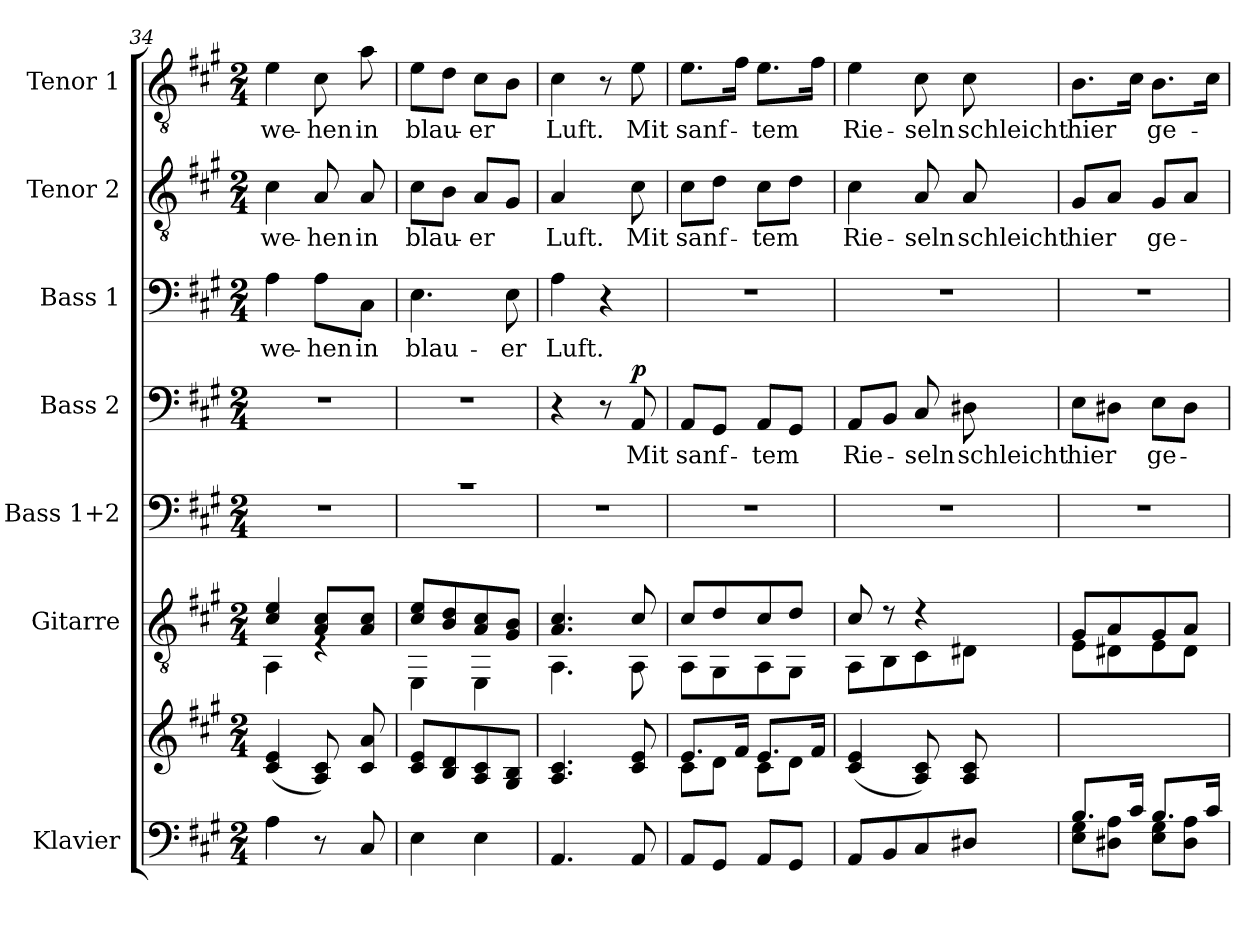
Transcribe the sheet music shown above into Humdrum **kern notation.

**kern	**kern	**kern	**kern	**kern	**text	**dynam	**kern	**text	**kern	**text	**kern	**text
*part7	*part7	*part6	*part5	*part4	*part4	*part4	*part3	*part3	*part2	*part2	*part1	*part1
*staff8	*staff7	*staff6	*staff5	*staff4	*staff4	*staff4	*staff3	*staff3	*staff2	*staff2	*staff1	*staff1
*I"Klavier	*	*I"Gitarre	*I"Bass 1+2	*I"Bass 2	*	*	*I"Bass 1	*	*I"Tenor 2	*	*I"Tenor 1	*
*clefF4	*clefG2	*clefGv2	*clefF4	*clefF4	*	*	*clefF4	*	*clefGv2	*	*clefGv2	*
*k[f#c#g#]	*k[f#c#g#]	*k[f#c#g#]	*k[f#c#g#]	*k[f#c#g#]	*	*	*k[f#c#g#]	*	*k[f#c#g#]	*	*k[f#c#g#]	*
*M2/4	*M2/4	*M2/4	*M2/4	*M2/4	*	*	*M2/4	*	*M2/4	*	*M2/4	*
=34	=34	=34	=34	=34	=34	=34	=34	=34	=34	=34	=34	=34
*	*	*^	*	*	*	*	*	*	*	*	*	*
!	!	!	!	!	!	!	!	!	!LO:LY:b	!	!LO:LY:b	!	!LO:LY:b
4A\	(4c#/ 4e/	4c#/ 4e/	4AA\	2r	2r	.	.	4A\	we-	4c#\	we-	4e\	we-
!	!	!	!	!	!	!	!	!	!LO:LY:b	!	!LO:LY:b	!	!LO:LY:b
8r	8A/ 8c#/)	8A/ 8c#/L	4rE	.	.	.	.	8A\L	-hen	8A/	-hen	8c#\	-hen
!	!	!	!	!	!	!	!	!	!LO:LY:b	!	!LO:LY:b	!	!LO:LY:b
8C#/	8c#/ 8a/	8A/ 8c#/J	.	.	.	.	.	8C#\J	in	8A/	in	8a\	in
=35	=35	=35	=35	=35	=35	=35	=35	=35	=35	=35	=35	=35	=35
*	*	*	*	*^	*	*	*	*	*	*	*	*	*
!	!	!	!	!	!	!	!	!	!	!LO:LY:b	!	!LO:LY:b	!	!LO:LY:b
4E\	8c#/ 8e/L	8c#/ 8e/L	4EE\	2r	2E\yy	2r	.	.	4.E\	blau-	8c#\L	blau-	8e\L	blau-
.	8B/ 8d/	8B/ 8d/	.	.	.	.	.	.	.	.	8B\J	.	8d\J	.
!	!	!	!	!	!	!	!	!	!	!	!	!LO:LY:b	!	!LO:LY:b
4E\	8A/ 8c#/	8A/ 8c#/	4EE\	.	.	.	.	.	.	.	8A/L	-er	8c#\L	-er
!	!	!	!	!	!	!	!	!	!	!LO:LY:b	!	!	!	!
.	8G#/ 8B/J	8G#/ 8B/J	.	.	.	.	.	.	8E\	-er	8G#/J	.	8B\J	.
*	*	*	*	*v	*v	*	*	*	*	*	*	*	*	*
!!LO:PB:g=z
=36	=36	=36	=36	=36	=36	=36	=36	=36	=36	=36	=36	=36	=36
!	!	!	!	!	!	!	!	!	!LO:LY:b	!	!LO:LY:b	!	!LO:LY:b
4.AA/	4.A/ 4.c#/	4.A/ 4.c#/	4.AA\	2r	4r	.	.	4A\	Luft.	4A/	Luft.	4c#\	Luft.
.	.	.	.	.	8r	.	.	4r	.	8ryy	.	8r	.
!	!	!	!	!	!	!LO:LY:b	!LO:DY:a	!	!	!	!LO:LY:b	!	!LO:LY:b
8AA/	8c#/ 8e/	8c#/	8AA\	.	8AA/	Mit	p	.	.	8c#\	Mit	8e\	Mit
=37	=37	=37	=37	=37	=37	=37	=37	=37	=37	=37	=37	=37	=37
*	*^	*	*	*	*	*	*	*	*	*	*	*	*
!	!	!	!	!	!	!	!LO:LY:b	!	!	!	!	!LO:LY:b	!	!LO:LY:b
8AA/L	8.e/L	8c#\L	8c#/L	8AA\L	2r	8AA/L	sanf-	.	2r	.	8c#\L	sanf-	8.e\L	sanf-
8GG#/J	.	8d\J	8d/	8GG#\	.	8GG#/J	.	.	.	.	8d\J	.	.	.
.	16f#/Jk	.	.	.	.	.	.	.	.	.	.	.	16f#\Jk	.
!	!	!	!	!	!	!	!LO:LY:b	!	!	!	!	!LO:LY:b	!	!LO:LY:b
8AA/L	8.e/L	8c#\L	8c#/	8AA\	.	8AA/L	-tem	.	.	.	8c#\L	-tem	8.e\L	-tem
8GG#/J	.	8d\J	8d/J	8GG#\J	.	8GG#/J	.	.	.	.	8d\J	.	.	.
.	16f#/Jk	.	.	.	.	.	.	.	.	.	.	.	16f#\Jk	.
*	*v	*v	*	*	*	*	*	*	*	*	*	*	*	*
=38	=38	=38	=38	=38	=38	=38	=38	=38	=38	=38	=38	=38	=38
!	!	!	!	!	!	!LO:LY:b	!	!	!	!	!LO:LY:b	!	!LO:LY:b
8AA/L	(4c#/ 4e/	8c#/	8AA\L	2r	8AA/L	Rie-	.	2r	.	4c#\	Rie-	4e\	Rie-
8BB/	.	8r	8BB\	.	8BB/J	.	.	.	.	.	.	.	.
!	!	!	!	!	!	!LO:LY:b	!	!	!	!	!LO:LY:b	!	!LO:LY:b
8C#/	8A/ 8c#/)	4r	8C#\	.	8C#/	-seln	.	.	.	8A/	-seln	8c#\	-seln
!	!	!	!	!	!	!LO:LY:b	!	!	!	!	!LO:LY:b	!	!LO:LY:b
8D#X/J	8A/ 8c#/	.	8D#X\J	.	8D#X\	schleicht	.	.	.	8A/	schleicht	8c#\	schleicht
=39	=39	=39	=39	=39	=39	=39	=39	=39	=39	=39	=39	=39	=39
*^	*	*	*	*	*	*	*	*	*	*	*	*	*
!	!	!	!	!	!	!	!LO:LY:b	!	!	!	!	!LO:LY:b	!	!LO:LY:b
8.B/L	8E\ 8G#\L	2ryy	8G#/L	8E\L	2r	8E\L	hier	.	2r	.	8G#/L	hier	8.B\L	hier
.	8D#X\ 8A\J	.	8A/	8D#X\	.	8D#X\J	.	.	.	.	8A/J	.	.	.
16c#/Jk	.	.	.	.	.	.	.	.	.	.	.	.	16c#\Jk	.
!	!	!	!	!	!	!	!LO:LY:b	!	!	!	!	!LO:LY:b	!	!LO:LY:b
8.B/L	8E\ 8G#\L	.	8G#/	8E\	.	8E\L	ge-	.	.	.	8G#/L	ge-	8.B\L	ge-
.	8D#\ 8A\J	.	8A/J	8D#\J	.	8D#\J	.	.	.	.	8A/J	.	.	.
16c#/Jk	.	.	.	.	.	.	.	.	.	.	.	.	16c#\Jk	.
*v	*v	*	*v	*v	*	*	*	*	*	*	*	*	*	*
=	=	=	=	=	=	=	=	=	=	=	=	=
*-	*-	*-	*-	*-	*-	*-	*-	*-	*-	*-	*-	*-
